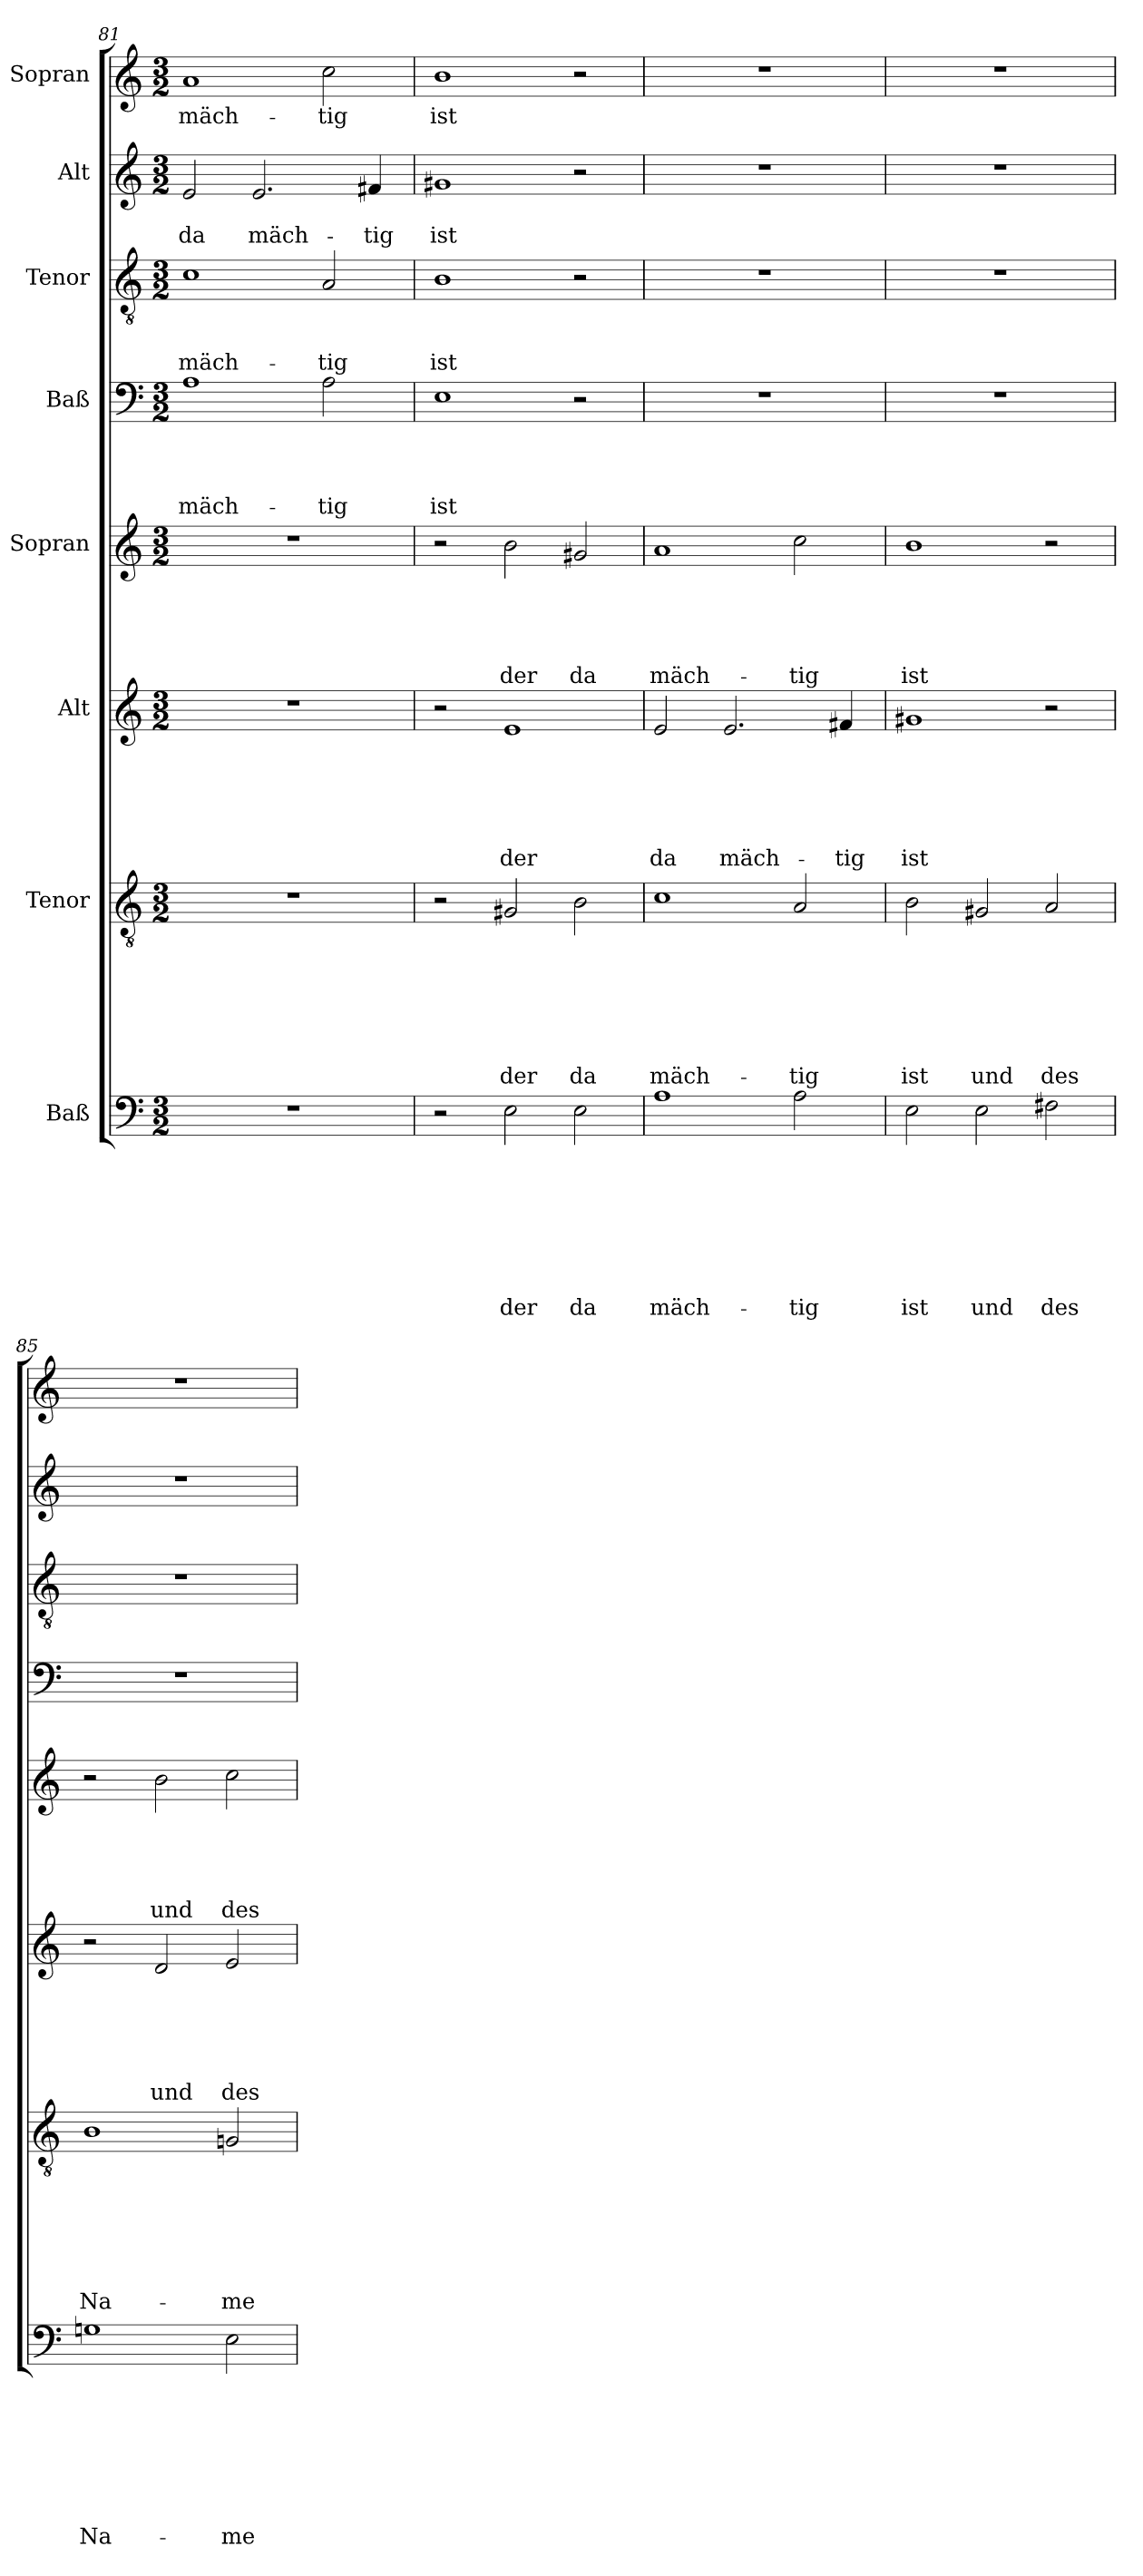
**kern	**text	**text	**text	**text	**text	**text	**text	**text	**kern	**text	**text	**text	**text	**text	**text	**text	**kern	**text	**text	**text	**text	**text	**text	**kern	**text	**text	**text	**text	**text	**kern	**text	**text	**text	**text	**kern	**text	**text	**text	**kern	**text	**text	**kern	**text
*part8	*part8	*part8	*part8	*part8	*part8	*part8	*part8	*part8	*part7	*part7	*part7	*part7	*part7	*part7	*part7	*part7	*part6	*part6	*part6	*part6	*part6	*part6	*part6	*part5	*part5	*part5	*part5	*part5	*part5	*part4	*part4	*part4	*part4	*part4	*part3	*part3	*part3	*part3	*part2	*part2	*part2	*part1	*part1
*staff8	*staff8	*staff8	*staff8	*staff8	*staff8	*staff8	*staff8	*staff8	*staff7	*staff7	*staff7	*staff7	*staff7	*staff7	*staff7	*staff7	*staff6	*staff6	*staff6	*staff6	*staff6	*staff6	*staff6	*staff5	*staff5	*staff5	*staff5	*staff5	*staff5	*staff4	*staff4	*staff4	*staff4	*staff4	*staff3	*staff3	*staff3	*staff3	*staff2	*staff2	*staff2	*staff1	*staff1
*I"Baß	*	*	*	*	*	*	*	*	*I"Tenor	*	*	*	*	*	*	*	*I"Alt	*	*	*	*	*	*	*I"Sopran	*	*	*	*	*	*I"Baß	*	*	*	*	*I"Tenor	*	*	*	*I"Alt	*	*	*I"Sopran	*
*clefF4	*	*	*	*	*	*	*	*	*clefGv2	*	*	*	*	*	*	*	*clefG2	*	*	*	*	*	*	*clefG2	*	*	*	*	*	*clefF4	*	*	*	*	*clefGv2	*	*	*	*clefG2	*	*	*clefG2	*
*k[]	*	*	*	*	*	*	*	*	*k[]	*	*	*	*	*	*	*	*k[]	*	*	*	*	*	*	*k[]	*	*	*	*	*	*k[]	*	*	*	*	*k[]	*	*	*	*k[]	*	*	*k[]	*
*C:	*	*	*	*	*	*	*	*	*C:	*	*	*	*	*	*	*	*C:	*	*	*	*	*	*	*C:	*	*	*	*	*	*C:	*	*	*	*	*C:	*	*	*	*C:	*	*	*C:	*
*M3/2	*	*	*	*	*	*	*	*	*M3/2	*	*	*	*	*	*	*	*M3/2	*	*	*	*	*	*	*M3/2	*	*	*	*	*	*M3/2	*	*	*	*	*M3/2	*	*	*	*M3/2	*	*	*M3/2	*
=81	=81	=81	=81	=81	=81	=81	=81	=81	=81	=81	=81	=81	=81	=81	=81	=81	=81	=81	=81	=81	=81	=81	=81	=81	=81	=81	=81	=81	=81	=81	=81	=81	=81	=81	=81	=81	=81	=81	=81	=81	=81	=81	=81
1.r	.	.	.	.	.	.	.	.	1.r	.	.	.	.	.	.	.	1.r	.	.	.	.	.	.	1.r	.	.	.	.	.	1A	.	.	.	mäch-	1c	.	.	mäch-	2e/	.	da	1a	mäch-
.	.	.	.	.	.	.	.	.	.	.	.	.	.	.	.	.	.	.	.	.	.	.	.	.	.	.	.	.	.	.	.	.	.	.	.	.	.	.	2.e/	.	mäch-	.	.
.	.	.	.	.	.	.	.	.	.	.	.	.	.	.	.	.	.	.	.	.	.	.	.	.	.	.	.	.	.	2A\	.	.	.	-tig	2A/	.	.	-tig	.	.	.	2cc\	-tig
.	.	.	.	.	.	.	.	.	.	.	.	.	.	.	.	.	.	.	.	.	.	.	.	.	.	.	.	.	.	.	.	.	.	.	.	.	.	.	4f#X/	.	-tig	.	.
=82	=82	=82	=82	=82	=82	=82	=82	=82	=82	=82	=82	=82	=82	=82	=82	=82	=82	=82	=82	=82	=82	=82	=82	=82	=82	=82	=82	=82	=82	=82	=82	=82	=82	=82	=82	=82	=82	=82	=82	=82	=82	=82	=82
2r	.	.	.	.	.	.	.	.	2r	.	.	.	.	.	.	.	2r	.	.	.	.	.	.	2r	.	.	.	.	.	1E	.	.	.	ist	1B	.	.	ist	1g#X	.	ist	1b	ist
2E\	.	.	.	.	.	.	.	der	2G#X/	.	.	.	.	.	.	der	1e	.	.	.	.	.	der	2b\	.	.	.	.	der	.	.	.	.	.	.	.	.	.	.	.	.	.	.
2E\	.	.	.	.	.	.	.	da	2B\	.	.	.	.	.	.	da	.	.	.	.	.	.	.	2g#X/	.	.	.	.	da	2r	.	.	.	.	2r	.	.	.	2r	.	.	2r	.
=83	=83	=83	=83	=83	=83	=83	=83	=83	=83	=83	=83	=83	=83	=83	=83	=83	=83	=83	=83	=83	=83	=83	=83	=83	=83	=83	=83	=83	=83	=83	=83	=83	=83	=83	=83	=83	=83	=83	=83	=83	=83	=83	=83
1A	.	.	.	.	.	.	.	mäch-	1c	.	.	.	.	.	.	mäch-	2e/	.	.	.	.	.	da	1a	.	.	.	.	mäch-	1.r	.	.	.	.	1.r	.	.	.	1.r	.	.	1.r	.
.	.	.	.	.	.	.	.	.	.	.	.	.	.	.	.	.	2.e/	.	.	.	.	.	mäch-	.	.	.	.	.	.	.	.	.	.	.	.	.	.	.	.	.	.	.	.
2A\	.	.	.	.	.	.	.	-tig	2A/	.	.	.	.	.	.	-tig	.	.	.	.	.	.	.	2cc\	.	.	.	.	-tig	.	.	.	.	.	.	.	.	.	.	.	.	.	.
.	.	.	.	.	.	.	.	.	.	.	.	.	.	.	.	.	4f#X/	.	.	.	.	.	-tig	.	.	.	.	.	.	.	.	.	.	.	.	.	.	.	.	.	.	.	.
!!LO:PB:g=z
=84	=84	=84	=84	=84	=84	=84	=84	=84	=84	=84	=84	=84	=84	=84	=84	=84	=84	=84	=84	=84	=84	=84	=84	=84	=84	=84	=84	=84	=84	=84	=84	=84	=84	=84	=84	=84	=84	=84	=84	=84	=84	=84	=84
2E\	.	.	.	.	.	.	.	ist	2B\	.	.	.	.	.	.	ist	1g#X	.	.	.	.	.	ist	1b	.	.	.	.	ist	1.r	.	.	.	.	1.r	.	.	.	1.r	.	.	1.r	.
2E\	.	.	.	.	.	.	.	und	2G#X/	.	.	.	.	.	.	und	.	.	.	.	.	.	.	.	.	.	.	.	.	.	.	.	.	.	.	.	.	.	.	.	.	.	.
2F#X\	.	.	.	.	.	.	.	des	2A/	.	.	.	.	.	.	des	2r	.	.	.	.	.	.	2r	.	.	.	.	.	.	.	.	.	.	.	.	.	.	.	.	.	.	.
=85	=85	=85	=85	=85	=85	=85	=85	=85	=85	=85	=85	=85	=85	=85	=85	=85	=85	=85	=85	=85	=85	=85	=85	=85	=85	=85	=85	=85	=85	=85	=85	=85	=85	=85	=85	=85	=85	=85	=85	=85	=85	=85	=85
1Gn	.	.	.	.	.	.	.	Na-	1B	.	.	.	.	.	.	Na-	2r	.	.	.	.	.	.	2r	.	.	.	.	.	1.r	.	.	.	.	1.r	.	.	.	1.r	.	.	1.r	.
.	.	.	.	.	.	.	.	.	.	.	.	.	.	.	.	.	2d/	.	.	.	.	.	und	2b\	.	.	.	.	und	.	.	.	.	.	.	.	.	.	.	.	.	.	.
2E\	.	.	.	.	.	.	.	-me	2Gn/	.	.	.	.	.	.	-me	2e/	.	.	.	.	.	des	2cc\	.	.	.	.	des	.	.	.	.	.	.	.	.	.	.	.	.	.	.
=	=	=	=	=	=	=	=	=	=	=	=	=	=	=	=	=	=	=	=	=	=	=	=	=	=	=	=	=	=	=	=	=	=	=	=	=	=	=	=	=	=	=	=
*-	*-	*-	*-	*-	*-	*-	*-	*-	*-	*-	*-	*-	*-	*-	*-	*-	*-	*-	*-	*-	*-	*-	*-	*-	*-	*-	*-	*-	*-	*-	*-	*-	*-	*-	*-	*-	*-	*-	*-	*-	*-	*-	*-
